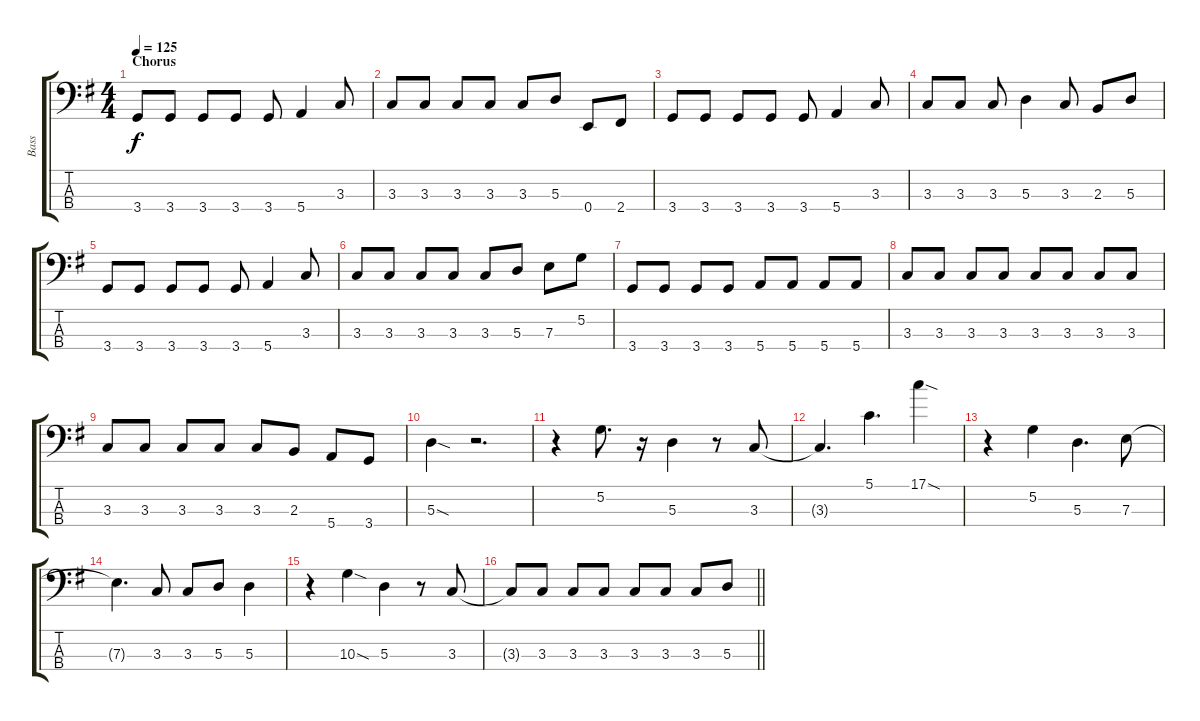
\track ("Bass" "Bass") {instrument electricbassfinger}
\staff {score tabs}
\tuning (G2 D2 A1 E1) {hide}
\ts (4 4)
\section ("" "Chorus")
\tempo 125
\clef f4
\ks eminor
3.4.8{dy f} 3.4.8 3.4.8 3.4.8 3.4.8 5.4.4 3.3.8 |
3.3.8 3.3.8 3.3.8 3.3.8 3.3.8 5.3.8 0.4.8 2.4.8 |
3.4.8 3.4.8 3.4.8 3.4.8 3.4.8 5.4.4 3.3.8 |
3.3.8 3.3.8 3.3.8 5.3.4 3.3.8 2.3.8 5.3.8 |
3.4.8 3.4.8 3.4.8 3.4.8 3.4.8 5.4.4 3.3.8 |
3.3.8 3.3.8 3.3.8 3.3.8 3.3.8 5.3.8 7.3.8 5.2.8 |
3.4.8 3.4.8 3.4.8 3.4.8 5.4.8 5.4.8 5.4.8 5.4.8 |
3.3.8 3.3.8 3.3.8 3.3.8 3.3.8 3.3.8 3.3.8 3.3.8 |
3.3.8 3.3.8 3.3.8 3.3.8 3.3.8 2.3.8 5.4.8 3.4.8 |
5.3{sod}.4 r.2{d} |
r.4 5.2.8{d} r.16 5.3.4 r.8 3.3.8 |
3.3{t}.4{d} 5.1.4{d} 17.1{sod}.4 |
r.4 5.2.4 5.3.4{d} 7.3.8 |
7.3{t}.4{d} 3.3.8 3.3.8 5.3.8 5.3.4 |
r.4 10.3{sod}.4 5.3.4 r.8 3.3.8 |
\barLineRight lightlight
3.3{t}.8 3.3.8 3.3.8 3.3.8 3.3.8 3.3.8 3.3.8 5.3.8
